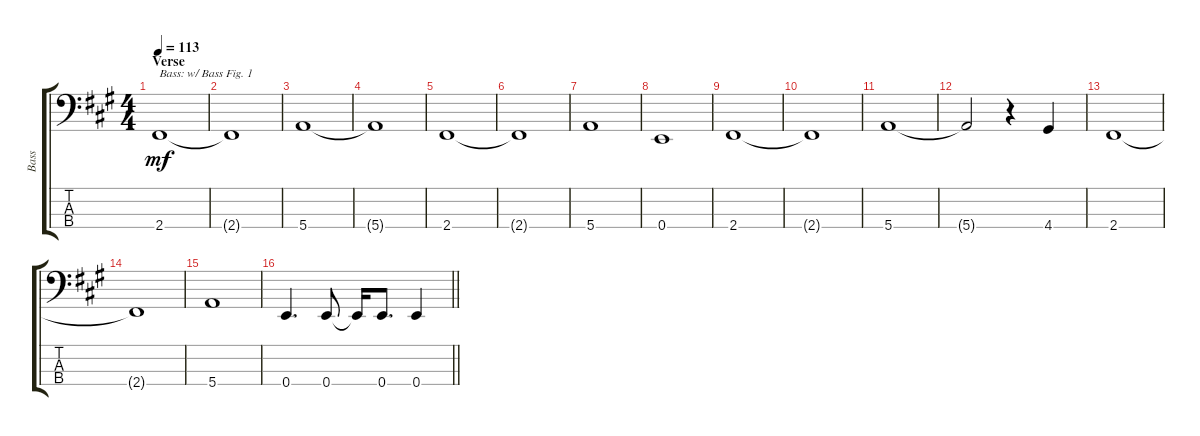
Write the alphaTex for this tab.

\track ("Bass" "Bass") {instrument electricbassfinger}
\staff {score tabs}
\tuning (G2 D2 A1 E1) {hide}
\ts (4 4)
\section ("" "Verse")
\tempo 113
\clef f4
\ks f#minor
2.4.1{txt "Bass: w/ Bass Fig. 1" dy mf} |
2.4{t}.1 |
5.4.1 |
5.4{t}.1 |
2.4.1 |
2.4{t}.1 |
5.4.1 |
0.4.1 |
2.4.1 |
2.4{t}.1 |
5.4.1 |
5.4{t}.2 r.4 4.4.4 |
2.4.1 |
2.4{t}.1 |
5.4.1 |
\barLineRight lightlight
0.4.4{d} 0.4.8 0.4{t}.16 0.4.8{d} 0.4.4
